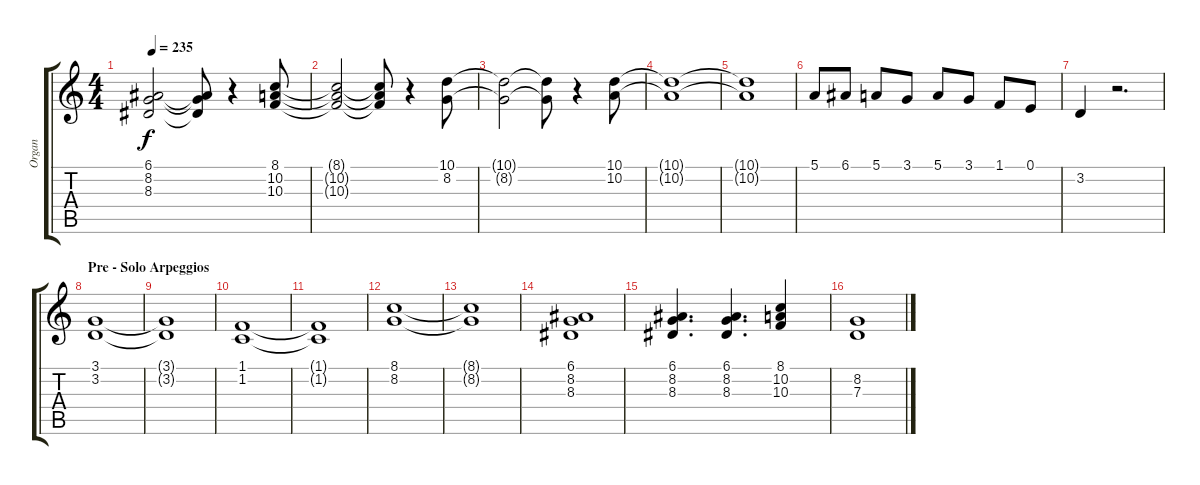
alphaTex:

\track ("Organ" "Organ") {instrument lead2sawtooth}
\staff {score tabs}
\tuning (E4 B3 G3 D3 A2 E2) {hide}
\ts (4 4)
\tempo 235
\clef g2
\ks c
(6.1{t} 8.2{t} 8.3{t}).2{dy f} (6.1{t} 8.2{t} 8.3{t}).8 r.4 (8.1 10.2 10.3).8 |
(8.1{t} 10.2{t} 10.3{t}).2 (8.1{t} 10.2{t} 10.3{t}).8 r.4 (10.1 8.2).8 |
(10.1{t} 8.2{t}).2 (10.1{t} 8.2{t}).8 r.4 (10.1 10.2).8 |
(10.1{t} 10.2{t}).1 |
(10.1{t} 10.2{t}).1 |
5.1.8 6.1.8 5.1.8 3.1.8 5.1.8 3.1.8 1.1.8 0.1.8 |
3.2.4 r.2{d} |
\section ("" "Pre - Solo Arpeggios")
(3.1 3.2).1 |
(3.1{t} 3.2{t}).1 |
(1.1 1.2).1 |
(1.1{t} 1.2{t}).1 |
(8.1 8.2).1 |
(8.1{t} 8.2{t}).1 |
(6.1 8.2 8.3).1 |
(6.1 8.2 8.3).4{d} (6.1 8.2 8.3).4{d} (8.1 10.2 10.3).4 |
(8.2 7.3).1
